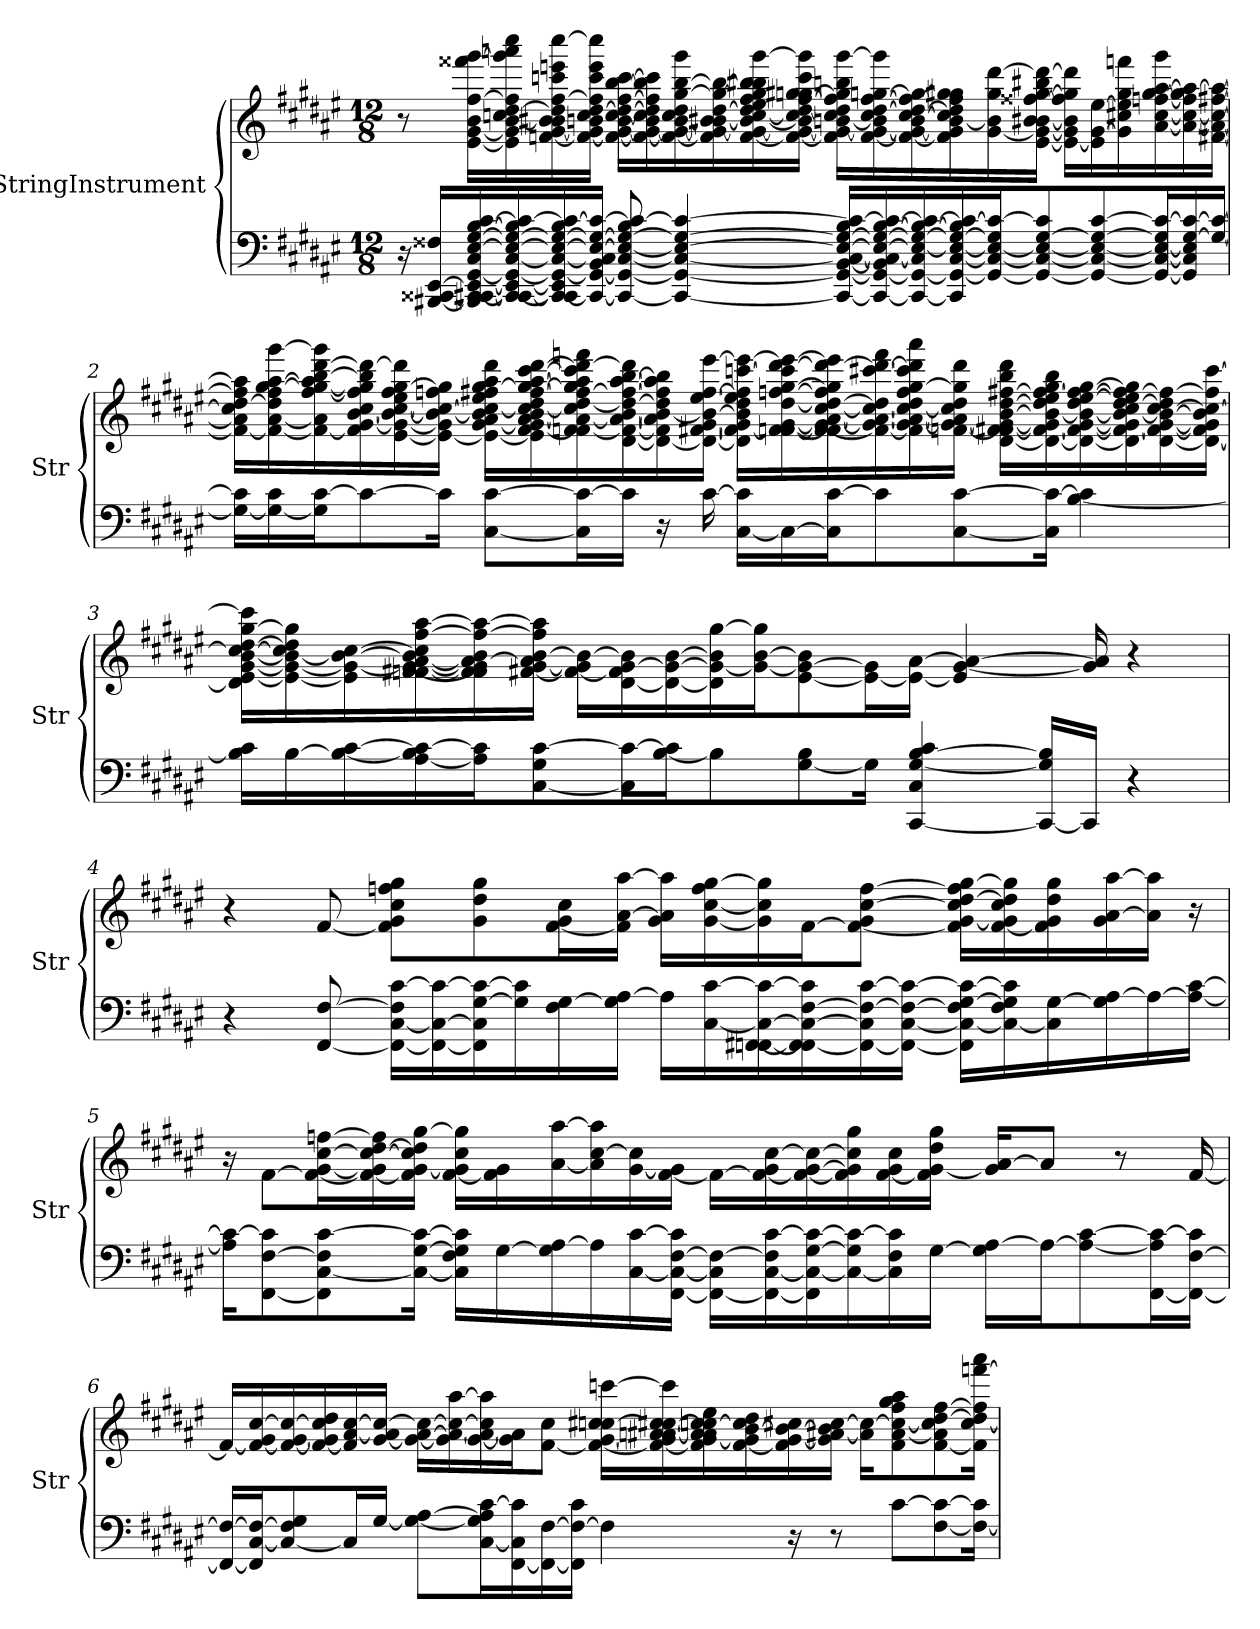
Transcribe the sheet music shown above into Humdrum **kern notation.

**kern	**kern
*part2	*part1
*staff2	*staff1
*I"StringInstrument	*I"StringInstrument
*I'Str	*I'Str
*clefF4	*clefG2
*k[f#c#g#d#a#e#]	*k[f#c#g#d#a#e#]
*M12/8	*M12/8
*MM82	*MM82
=1	=1
16r	8r
[16BBB#X/ [16CC##X/ [16EE#/ 16F##X/LL	.
16BBB#/] [16CC#X/ 16CC##/_ 16EE#/_ [16GG#/ 16C#/ [16E#/ [16G#/ [16B/ [16c#/	[16e#\ [16g#\ 16b\ [16ff#\ 16fff##X\ [16ggg#\LL
16CC#/_ 16CC##/_ 16EE#/_ 16GG#/_ [16C#/ 16E#/_ 16G#/_ 16B/] 16c#/_	16e#\] 16g#\] [16b\ 16ccn\ [16dd#\ 16ff#\] 16ggg#\] 16aaan\ 16cccc#\
16CC#/_ 16CC##/] 16EE#/] 16GG#/_ 16C#/_ 16E#/_ 16G#/_ 16B/ 16c#/_	[16fn\ [16g#\ 16b\] 16b#X\ 16dd#\] [16ff#\ 16cccn\ 16eeen\ [16cccc#\
16CC#/_ 16GG#/_ 16BB/ 16C#/] 16E#/_ 16G#/_ 16c#/_JJ	16f\_ 16g#\] 16bn\ 16cc\ [16dd#\ 16ff#\] 16ccc\ 16eee\ 16cccc#\]JJ
8CC#/_ 8GG#/_ [8C#/ 8E#/_ 8G#/_ 8B/ 8c#/_	16f\_ [16g#\ 16b\ [16cc\ 16dd#\_ [16ff#\ [16bb\ [16ccc\LL
.	16f\_ 16g#\_ 16b\ 16cc\] 16dd#\] 16ff#\] 16bb\] 16ccc\]
4CC#/_ 4GG#/_ 4C#/_ 4E#/_ 4G#/_ 4c#/_	16f\_ 16g#\_ [16b\ 16cc\ 16dd#\ [16gg#\ [16bb\ 16ggg#\
.	16f\] 16g#\_ 16b\_ 16b#X\ [16dd#\ 16gg#\_ 16bb\_
.	[16f\ 16g#\_ 16b\_ [16cc\ 16dd#\] 16ee#\ 16ff#\ 16gg#\] 16bb\] 16bb#X\ [16ggg#\
.	16f\_ 16g#\_ 16b\] 16cc\] [16dd#\ [16ff#\ [16ggn\ 16gg#X\ 16ccc\ 16ggg#\]JJ
16CC#/_ 16GG#/_ [16BB/ 16C#/_ 16E#/_ 16G#/_ 16B/ 16c#/_LL	16f\] 16g#\_ [16bn\ 16cc\ 16dd#\] 16ff#\] 16gg\] 16bbn\ [16ggg#\LL
16CC#/_ 16GG#/_ 16BB/] 16C#/_ 16E#/_ 16G#/_ [16B/ 16c#/_	[16f\ 16g#\_ 16b\] 16cc\ [16dd#\ [16ff#\ [16ggn\ 16ggg#\]
16CC#/_ 16GG#/_ 16C#/] 16E#/_ 16G#/_ 16B/_ 16c#/_	16f\_ 16g#\_ 16b\ [16cc\ 16dd#\_ 16ff#\_ 16gg\_
16CC#/] 16GG#/_ [16C#/ 16E#/_ 16G#/_ 16B/] 16c#/_	16f\] 16g#\] [16b\ 16cc\] 16dd#\] 16ff#\] 16gg\] 16gg#X\
16GG#/_ 16C#/_ 16E#/_ 16G#/] 16c#/_J	[16g#\ 16b\] 16gg#\ [16ddd#\
8GG#/_ 8C#/_ 8E#/_ [8G#/ 8c#/]	[16e#\ 16g#\_ 16b\ [16b#X\ [16ff##X\ [16gg#\ 16bb#X\ 16ddd#\_JJ
.	16e#\_ 16g#\] 16b#\] 16ff##\] 16gg#\] 16ddd#\]LL
8GG#/_ 8C#/_ 8E#/_ 8G#/_ [8c#/	16e#\] [16g#\ [16ee#\
.	16g#\] 16cc#X\ 16ee#\] 16gg#\ 16fffn\
16GG#/_ 16C#/_ 16E#/_ 16G#/] 16c#/_L	[16a#\ [16cc#\ [16ffn\ [16gg#\ [16aa#\ 16ggg#\
16GG#/] 16C#/] 16E#/] [16G#/ 16c#/_	16a#\_ 16cc#\_ 16ff\] 16gg#\] 16aa#\_
16G#/_ 16c#/_JJ	[16f#X\ 16a#\_ 16cc#\_ [16ff#X\ 16aa#\_JJ
!!LO:LB:g=z
=2	=2
16G#\_ 16c#\]LL	16f#\_ 16a#\] 16cc#\] [16dd#\ 16ff#\] 16aa#\]LL
16G#\_ 16c#\	16f#\_ [16a#\ 16dd#\] 16ff#\ [16gg#\ [16aa#\ [16ggg#\
16G#\] [16c#\J	16f#\_ 16a#\] [16ff#\ 16gg#\_ 16aa#\] [16bb\ [16ddd#\ 16ggg#\]
8c#\_	16f#\] [16g#\ [16b\ 16cc#\ 16ff#\] 16gg#\] 16bb\] 16ddd#\_
.	[16e#\ 16g#\_ 16b\_ [16cc#\ 16ee#\ 16ff#\ [16gg#\ 16ddd#\]
16c#\Jk]	16e#\_ 16g#\] 16b\_ 16cc#\_ 16ffn\ 16gg#\]JJ
[8C#\ [8c#\L	16e#\_ [16g#\ 16a#\ 16b\] 16cc#\_ 16ee#\ 16ff#X\ [16gg#\ 16aa#\ 16ddd#\LL
.	16e#\] [16f#\ 16g#\] [16a#\ 16b\ 16cc#\_ 16dd#\ [16ff#\ 16gg#\_ [16aa#\ [16ccc#\ [16ddd#\
16C#\] 16c#\_L	16fn\ 16f#\_ 16a#\_ 16cc#\] [16dd#\ 16ff#\_ 16gg#\] 16aa#\] 16ccc#\] 16ddd#\_ 16fffn\
16c#\JJ]	[16d#\ 16f#\_ 16a#\_ [16b\ 16dd#\_ 16ff#\_ [16aa#\ [16bb\ 16ddd#\]
16r	16d#\_ 16f#\] 16a#\] 16b\_ 16dd#\] 16ff#\] 16aa#\] 16bb\]
[16c#\	16d#\_ [16f#X\ [16g#\ 16b\_ [16ee#\ [16ff#\ [16eee#\JJ
[16C#\ 16c#\]LL	16d#\] 16f#\_ 16g#\] 16b\] 16dd#\ 16ee#\] 16ff#\] [16cccn\ 16eee#\_LL
16C#\_	[16fn\ 16f#\_ [16g#\ [16dd#\ [16ffn\ [16gg#\ 16ccc\] [16ddd#\ 16eee#\_
16C#\] [16c#\J	16f\_ 16f#\] 16g#\_ [16a#\ [16cc#\ 16dd#\_ 16ff\] 16gg#\] 16ddd#\_ 16eee#\]
8c#\]	16f\_ 16g#\] 16a#\_ 16cc#\_ 16dd#\] [16ccc#X\ 16ddd#\_ 16fff\
.	16f\] [16g#\ 16a#\_ 16cc#\_ 16dd#\ 16ff\ [16gg#\ 16ccc#\] 16ddd#\] 16aaa#\
[8C#\ [8c#\	[16fn\ 16g#\_ 16a#\] 16cc#\] 16dd#\ 16gg#\] 16ddd#\JJ
.	[16d#\ 16f\] [16f#X\ 16g#\_ [16b\ [16dd#\ [16ff#X\ 16bb\ 16ddd#\LL
16C#\] 16c#\_Jk	16d#\_ 16f#\_ 16g#\] 16b\_ 16dd#\] 16ee#\ 16ff#\_ 16gg#\ 16bb\
[4B\ 4c#\]	16d#\_ 16f#\_ [16g#\ 16b\_ 16dd#\ [16ee#\ 16ff#\_ [16gg#\
.	16d#\] 16f#\_ 16g#\] 16b\_ 16cc#\ [16dd#\ 16ee#\] 16ff#\_ 16gg#\]
.	[16d#\ 16f#\_ [16g#\ 16b\_ [16cc#\ 16dd#\] 16ff#\_
.	16d#\_ 16f#\] 16g#\] 16b\] 16cc#\_ 16ff#\] [16ccc#\JJ
!!LO:LB:g=z
=3	=3
16B\] 16c#\LL	16d#\] [16e#\ [16g#\ [16b\ 16cc#\_ [16dd#\ [16gg#\ 16ccc#\]LL
[16B\	16e#\_ 16g#\_ 16b\_ 16cc#\] 16dd#\] 16gg#\]
16B\_ [16c#\	16e#\] 16g#\_ 16b\_ [16cc#\
[16A#\ 16B\] 16c#\_	[16fn\ [16f#X\ 16g#\_ [16a#\ 16b\] 16cc#\] [16ff#\ [16aa#\
16A#\] 16c#\]J	16f\] 16f#\] 16g#\] 16a#\_ 16b\ 16ff#\_ 16aa#\_
[8C#\ 8G#\ [8c#\	[16f#X\ [16g#\ 16a#\] [16b\ 16ff#\] 16aa#\]JJ
.	16f#\_ 16g#\] 16b\_LL
16C#\] 16c#\_L	[16d#\ 16f#\] [16g#\ 16b\]
[16B\ 16c#\]J	16d#\_ 16g#\_ [16b\
8B\]	16d#\] 16g#\_ 16b\] [16gg#\
.	16g#\_ [16b\ 16gg#\]J
[8G#\ 8B\	[8e#\ 8g#\_ 8b\]
16G#\Jk]	16e#\_ 16g#\]L
[4CC#/ 4C#/ [4G#/ [4B/ 4c#/	16e#\_ [16a#\JJ
.	4e#/] [4g#/ 4a#/_
16CC#/_ 16G#/] 16B/]LL	.
16CC#/JJ]	16g#/] 16a#/]
4r	4r
!!LO:LB:g=z
=4	=4
4r	4r
[8FF#/ [8F#/	[8f#/
16FF#\_ [16C#\ 16F#\] [16c#\LL	8f#\] 8g#\ 8cc#\ 8ffn\ 8gg#\L
16FF#\_ 16C#\_ 16c#\_	.
16FF#\] 16C#\] [16G#\ 16c#\_	8g#\ 8dd#\ 8gg#\
16G#\] 16c#\]	.
16F#\ [16G#\	[16f#\ 16g#\ 16cc#\L
16G#\] [16A#\JJ	16f#\] [16a#\ [16aa#\JJ
16A#\LL]	16g#\ 16a#\] 16aa#\]LL
[16C#\ [16c#\	[16g#\ [16cc#\ 16ff\ [16gg#\
[16FFn\ [16FF#X\ 16C#\_ 16c#\_	16g#\] 16cc#\] 16gg#\]
16FF\] 16FF#\_ 16C#\_ [16F#\ 16c#\]	[16f#\J
16FF#\_ 16C#\] 16F#\_ [16c#\	8f#\_ 8g#\ [8cc#\ [8ff\J
16FF#\_ [16C#\ 16F#\_ 16c#\_JJ	.
16FF#\] 16C#\_ 16F#\] [16G#\ 16c#\_LL	16f#\] [16g#\ 16cc#\] [16dd#\ 16ff\] [16gg#\LL
16C#\_ 16F#\ 16G#\] 16c#\]	[16f#\ 16g#\] 16cc#\ 16dd#\] 16gg#\]
16C#\] [16G#\	16f#\] 16g#\ 16dd#\ 16gg#\
16G#\] [16A#\	16g#\ [16a#\ [16aa#\
16A#\_	16a#\] 16aa#\]JJ
16A#\_ [16c#\JJ	16r
!!LO:LB:g=z
=5	=5
16A#\] 16c#\_KL	16r
[8FF#\ [8F#\ 8c#\]	[8f#\L
8FF#\] [8C#\ 8F#\] [8c#\	16f#\_ [16g#\ [16cc#\ [16ffn\L
.	16f#\_ 16g#\] 16cc#\_ [16dd#\ 16ff\]
16C#\_ [16G#\ 16c#\_Jk	16f#\] [16g#\ 16cc#\] 16dd#\] [16gg#\JJ
16C#\] 16F#\ 16G#\] 16c#\]LL	[16f#\ 16g#\] 16cc#\ 16gg#\]LL
[16G#\	16f#\] 16g#\
16G#\] [16A#\	[16a#\ [16aa#\
16A#\]	16a#\] [16cc#\ 16aa#\]
[16C#\ [16c#\	[16g#\ 16cc#\]
[16FF#\ 16C#\_ [16F#\ 16c#\]JJ	[16f#\ 16g#\]JJ
16FF#\_ 16C#\] 16F#\_LL	16f#\LL_
16FF#\_ [16C#\ 16F#\] [16c#\	16f#\_ 16g#\ [16cc#\
16FF#\] 16C#\_ [16G#\ 16c#\_	16f#\_ [16g#\ 16cc#\_
16C#\_ 16G#\] 16c#\_	16f#\] 16g#\] 16cc#\] 16gg#\
16C#\] 16F#\ 16c#\]	[16f#\ 16g#\ 16cc#\
[16G#\JJ	16f#\] [16g#\ 16dd#\ 16gg#\JJ
16G#\] [16A#\LL	16g#/] [16a#/KL
16A#\J_	8a#/J]
8A#\_ [8c#\	.
.	8r
[16FF#\ 16A#\] 16c#\_L	.
16FF#\_ [16F#\ 16c#\]JJ	[16f#/
!!LO:PB:g=z
=6	=6
16FF#/_ 16F#/_LL	16f#/LL_
16FF#/] [16C#/ 16F#/_J	16f#/_ 16g#/ [16cc#/
8C#/_ 8F#/] 8G#/	16f#/_ [16g#/ 16cc#/_
.	16f#/_ 16g#/] 16cc#/] 16dd#/
16C#/L]	16f#/] [16a#/ [16cc#/
[16G#/JJ	[16g#/ 16a#/] 16cc#/_JJ
8G#\_ [8A#\L	16g#\_ [16a#\ 16cc#\_LL
.	16g#\] 16a#\_ 16cc#\_ [16aa#\
[16C#\ 16G#\] 16A#\] [16c#\L	[16g#\ 16a#\_ 16cc#\] 16aa#\]
[16FF#\ 16C#\] 16c#\]	16g#\] 16a#\]J
16FF#\_ [16F#\	[8f#\ 8cc#\J
16FF#\] 16F#\_ 16c#\JJ	.
4F#\]	16f#\_ [16g#\ [16ccn\ 16cc#X\ [16cccn\LL
.	16f#\_ 16g#\] [16an\ [16a#X\ 16cc\] [16cc#X\ 16ccc\]
.	16f#\] [16g#\ 16a\] 16a#\] 16ccn\ 16cc#\_ 16ee#\
.	[16f#\ 16g#\] [16b\ 16cc#\] 16dd#\
16r	16f#\] [16g#\ 16b\_ 16cc#X\
8r	16g#\] [16a#X\ 16b\] [16cc#\JJ
.	16a#\] 16cc#\_KL
[8c#\L	8f#\ [8a#\ 8cc#\_ 8ff#\ 8gg#\ 8aa#\
[8F#\ 8c#\_	[8f#\ 8a#\] 8cc#\] [8dd#\ [8ff#\
16F#\_ 16c#\]Jk	16f#\] [16cc#\ 16dd#\] 16ff#\] [16fffn\ 16aaa#\Jk
=	=
*-	*-
